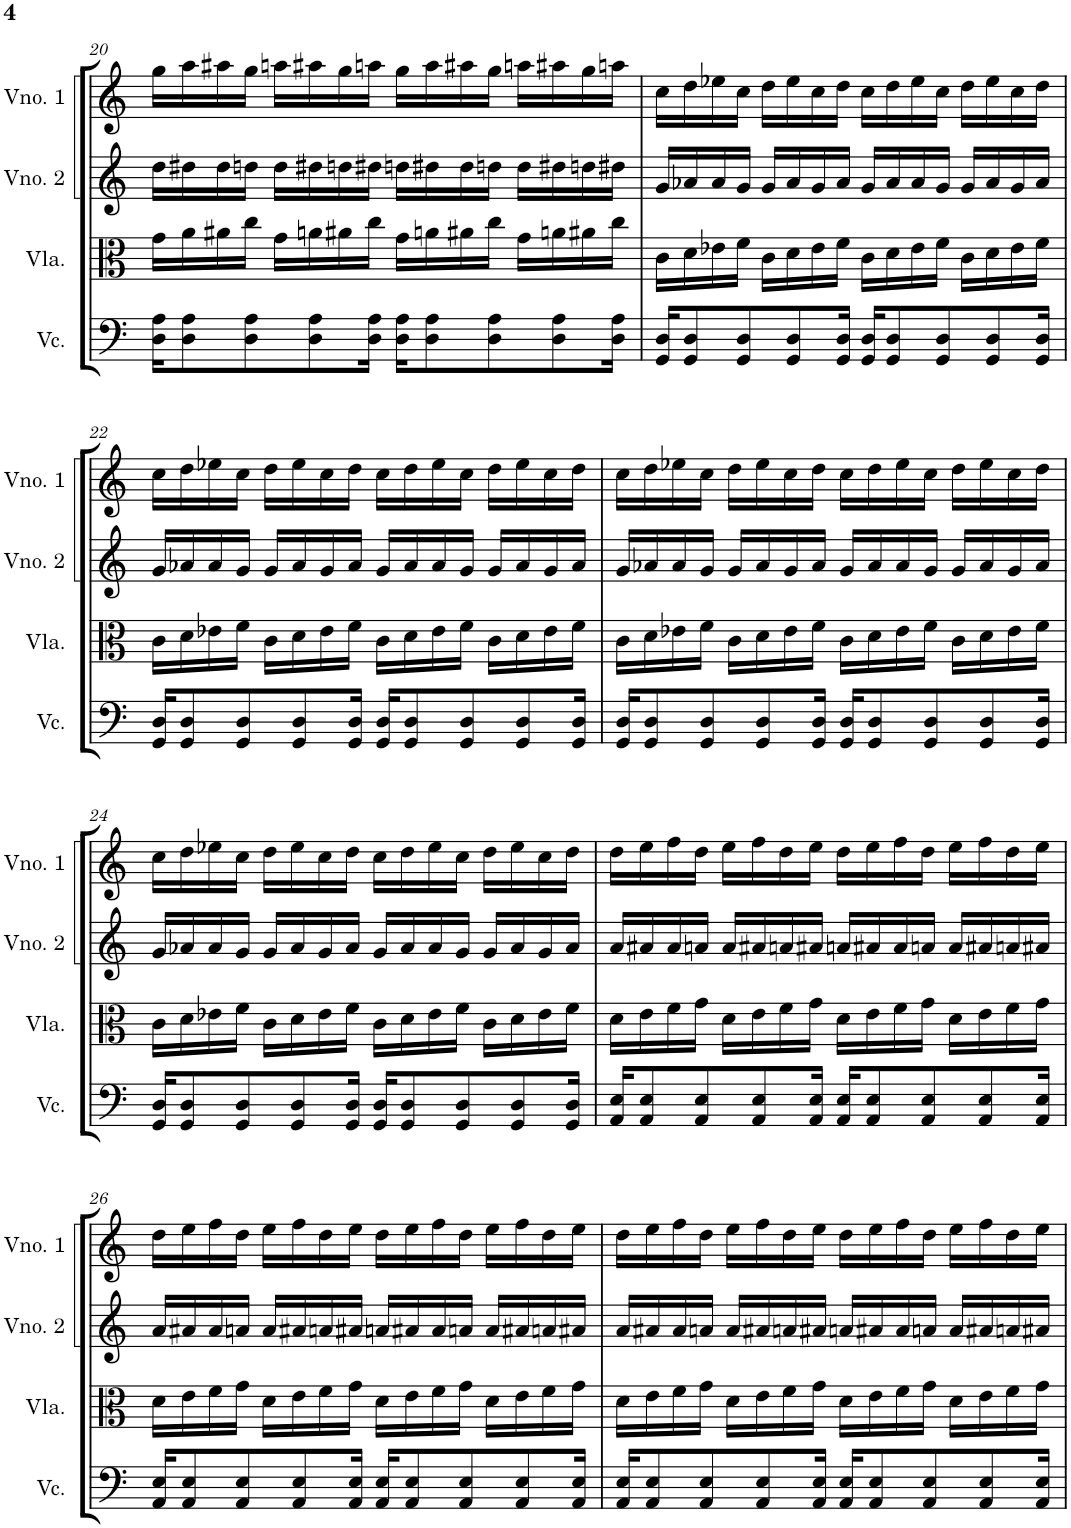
**kern	**kern	**kern	**kern
*part4	*part3	*part2	*part1
*staff4	*staff3	*staff2	*staff1
*I"Violoncelo	*I"Viola	*I"Violino 2	*I"Violino 1
*I'Vc.	*I'Vla.	*I'Vno. 2	*I'Vno. 1
!!LO:PB:g=z
*clefF4	*clefC3	*clefG2	*clefG2
*k[]	*k[]	*k[]	*k[]
*M4/4	*M4/4	*M4/4	*M4/4
=20	=20	=20	=20
16D\ 16A\KL	16g\LL	16dd\LL	16gg\LL
8D\ 8A\	16a\	16dd#X\	16aa\
.	16a#X\	16dd#\	16aa#X\
8D\ 8A\	16cc\JJ	16ddn\JJ	16gg\JJ
.	16g\LL	16dd\LL	16aan\LL
8D\ 8A\	16an\	16dd#X\	16aa#X\
.	16a#X\	16ddn\	16gg\
16D\ 16A\Jk	16cc\JJ	16dd#X\JJ	16aan\JJ
16D\ 16A\KL	16g\LL	16ddn\LL	16gg\LL
8D\ 8A\	16an\	16dd#X\	16aa\
.	16a#X\	16dd#\	16aa#X\
8D\ 8A\	16cc\JJ	16ddn\JJ	16gg\JJ
.	16g\LL	16dd\LL	16aan\LL
8D\ 8A\	16an\	16dd#X\	16aa#X\
.	16a#X\	16ddn\	16gg\
16D\ 16A\Jk	16cc\JJ	16dd#X\JJ	16aan\JJ
=21	=21	=21	=21
16GG/ 16D/KL	16c\LL	16g/LL	16cc\LL
8GG/ 8D/	16d\	16a-X/	16dd\
.	16e-X\	16a-/	16ee-X\
8GG/ 8D/	16f\JJ	16g/JJ	16cc\JJ
.	16c\LL	16g/LL	16dd\LL
8GG/ 8D/	16d\	16a-/	16ee-\
.	16e-\	16g/	16cc\
16GG/ 16D/Jk	16f\JJ	16a-/JJ	16dd\JJ
16GG/ 16D/KL	16c\LL	16g/LL	16cc\LL
8GG/ 8D/	16d\	16a-/	16dd\
.	16e-\	16a-/	16ee-\
8GG/ 8D/	16f\JJ	16g/JJ	16cc\JJ
.	16c\LL	16g/LL	16dd\LL
8GG/ 8D/	16d\	16a-/	16ee-\
.	16e-\	16g/	16cc\
16GG/ 16D/Jk	16f\JJ	16a-/JJ	16dd\JJ
!!LO:LB:g=z
=22	=22	=22	=22
16GG/ 16D/KL	16c\LL	16g/LL	16cc\LL
8GG/ 8D/	16d\	16a-X/	16dd\
.	16e-X\	16a-/	16ee-X\
8GG/ 8D/	16f\JJ	16g/JJ	16cc\JJ
.	16c\LL	16g/LL	16dd\LL
8GG/ 8D/	16d\	16a-/	16ee-\
.	16e-\	16g/	16cc\
16GG/ 16D/Jk	16f\JJ	16a-/JJ	16dd\JJ
16GG/ 16D/KL	16c\LL	16g/LL	16cc\LL
8GG/ 8D/	16d\	16a-/	16dd\
.	16e-\	16a-/	16ee-\
8GG/ 8D/	16f\JJ	16g/JJ	16cc\JJ
.	16c\LL	16g/LL	16dd\LL
8GG/ 8D/	16d\	16a-/	16ee-\
.	16e-\	16g/	16cc\
16GG/ 16D/Jk	16f\JJ	16a-/JJ	16dd\JJ
=23	=23	=23	=23
16GG/ 16D/KL	16c\LL	16g/LL	16cc\LL
8GG/ 8D/	16d\	16a-X/	16dd\
.	16e-X\	16a-/	16ee-X\
8GG/ 8D/	16f\JJ	16g/JJ	16cc\JJ
.	16c\LL	16g/LL	16dd\LL
8GG/ 8D/	16d\	16a-/	16ee-\
.	16e-\	16g/	16cc\
16GG/ 16D/Jk	16f\JJ	16a-/JJ	16dd\JJ
16GG/ 16D/KL	16c\LL	16g/LL	16cc\LL
8GG/ 8D/	16d\	16a-/	16dd\
.	16e-\	16a-/	16ee-\
8GG/ 8D/	16f\JJ	16g/JJ	16cc\JJ
.	16c\LL	16g/LL	16dd\LL
8GG/ 8D/	16d\	16a-/	16ee-\
.	16e-\	16g/	16cc\
16GG/ 16D/Jk	16f\JJ	16a-/JJ	16dd\JJ
!!LO:LB:g=z
=24	=24	=24	=24
16GG/ 16D/KL	16c\LL	16g/LL	16cc\LL
8GG/ 8D/	16d\	16a-X/	16dd\
.	16e-X\	16a-/	16ee-X\
8GG/ 8D/	16f\JJ	16g/JJ	16cc\JJ
.	16c\LL	16g/LL	16dd\LL
8GG/ 8D/	16d\	16a-/	16ee-\
.	16e-\	16g/	16cc\
16GG/ 16D/Jk	16f\JJ	16a-/JJ	16dd\JJ
16GG/ 16D/KL	16c\LL	16g/LL	16cc\LL
8GG/ 8D/	16d\	16a-/	16dd\
.	16e-\	16a-/	16ee-\
8GG/ 8D/	16f\JJ	16g/JJ	16cc\JJ
.	16c\LL	16g/LL	16dd\LL
8GG/ 8D/	16d\	16a-/	16ee-\
.	16e-\	16g/	16cc\
16GG/ 16D/Jk	16f\JJ	16a-/JJ	16dd\JJ
=25	=25	=25	=25
16AA/ 16E/KL	16d\LL	16a/LL	16dd\LL
8AA/ 8E/	16e\	16a#X/	16ee\
.	16f\	16a#/	16ff\
8AA/ 8E/	16g\JJ	16an/JJ	16dd\JJ
.	16d\LL	16a/LL	16ee\LL
8AA/ 8E/	16e\	16a#X/	16ff\
.	16f\	16an/	16dd\
16AA/ 16E/Jk	16g\JJ	16a#X/JJ	16ee\JJ
16AA/ 16E/KL	16d\LL	16an/LL	16dd\LL
8AA/ 8E/	16e\	16a#X/	16ee\
.	16f\	16a#/	16ff\
8AA/ 8E/	16g\JJ	16an/JJ	16dd\JJ
.	16d\LL	16a/LL	16ee\LL
8AA/ 8E/	16e\	16a#X/	16ff\
.	16f\	16an/	16dd\
16AA/ 16E/Jk	16g\JJ	16a#X/JJ	16ee\JJ
!!LO:LB:g=z
=26	=26	=26	=26
16AA/ 16E/KL	16d\LL	16a/LL	16dd\LL
8AA/ 8E/	16e\	16a#X/	16ee\
.	16f\	16a#/	16ff\
8AA/ 8E/	16g\JJ	16an/JJ	16dd\JJ
.	16d\LL	16a/LL	16ee\LL
8AA/ 8E/	16e\	16a#X/	16ff\
.	16f\	16an/	16dd\
16AA/ 16E/Jk	16g\JJ	16a#X/JJ	16ee\JJ
16AA/ 16E/KL	16d\LL	16an/LL	16dd\LL
8AA/ 8E/	16e\	16a#X/	16ee\
.	16f\	16a#/	16ff\
8AA/ 8E/	16g\JJ	16an/JJ	16dd\JJ
.	16d\LL	16a/LL	16ee\LL
8AA/ 8E/	16e\	16a#X/	16ff\
.	16f\	16an/	16dd\
16AA/ 16E/Jk	16g\JJ	16a#X/JJ	16ee\JJ
=27	=27	=27	=27
16AA/ 16E/KL	16d\LL	16a/LL	16dd\LL
8AA/ 8E/	16e\	16a#X/	16ee\
.	16f\	16a#/	16ff\
8AA/ 8E/	16g\JJ	16an/JJ	16dd\JJ
.	16d\LL	16a/LL	16ee\LL
8AA/ 8E/	16e\	16a#X/	16ff\
.	16f\	16an/	16dd\
16AA/ 16E/Jk	16g\JJ	16a#X/JJ	16ee\JJ
16AA/ 16E/KL	16d\LL	16an/LL	16dd\LL
8AA/ 8E/	16e\	16a#X/	16ee\
.	16f\	16a#/	16ff\
8AA/ 8E/	16g\JJ	16an/JJ	16dd\JJ
.	16d\LL	16a/LL	16ee\LL
8AA/ 8E/	16e\	16a#X/	16ff\
.	16f\	16an/	16dd\
16AA/ 16E/Jk	16g\JJ	16a#X/JJ	16ee\JJ
=	=	=	=
*-	*-	*-	*-
